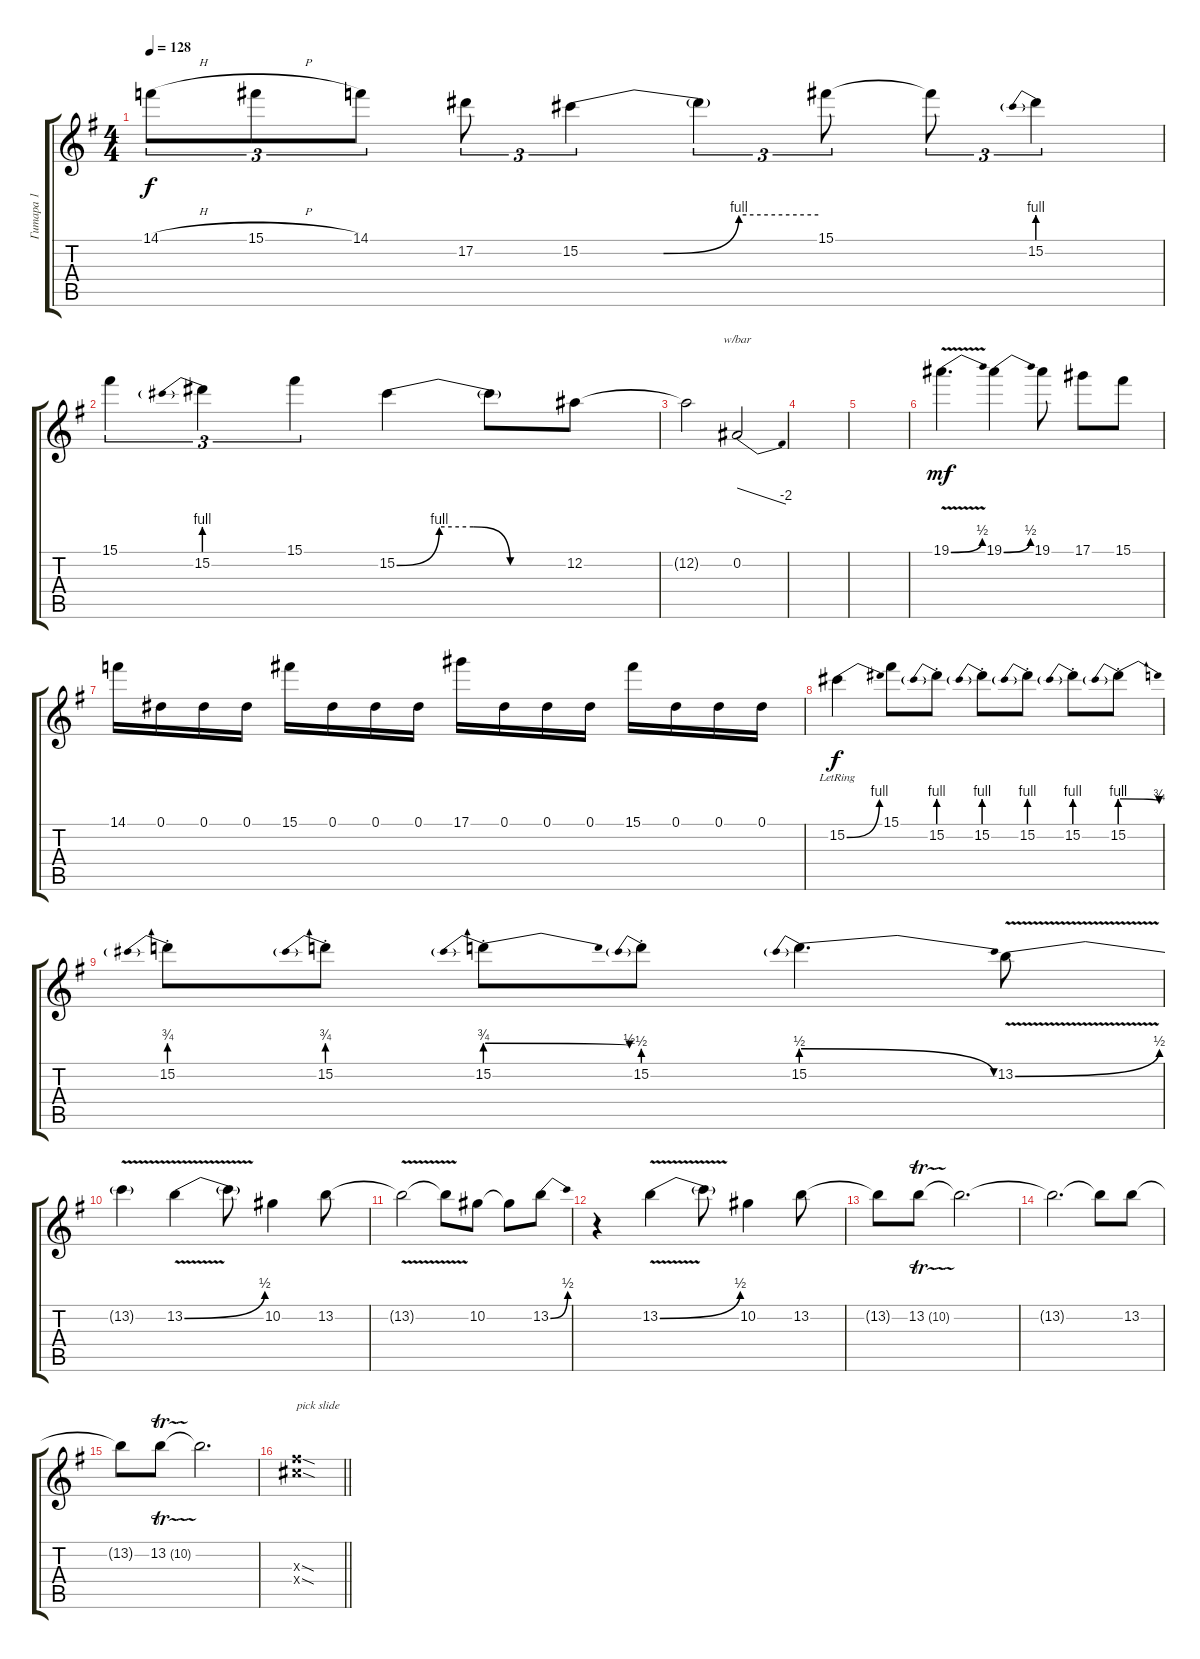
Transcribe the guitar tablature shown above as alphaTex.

\track ("Гитара 1" "Гитара 1") {instrument distortionguitar}
\staff {score tabs}
\tuning (Eb4 Bb3 Gb3 Db3 Ab2 Eb2) {hide}
\ts (4 4)
\tempo 128
\clef g2
\ks eminor
14.1{h}.8{tu (3 2) dy f} 15.1{h}.8{tu (3 2)} 14.1.8{tu (3 2)} 17.2.8{tu (3 2)} 15.2{be (custom 0 0 21 0 40 4 60 4)}.4{tu (3 2)} 15.2{t}.4{tu (3 2)} 15.1.8{tu (3 2)} 15.1{t}.8{tu (3 2)} 15.2{be (prebend 0 4 60 4)}.4{tu (3 2)} |
15.1.4{tu (3 2)} 15.2{be (prebend 0 4 60 4)}.4{tu (3 2)} 15.1.4{tu (3 2)} 15.2{be (custom 0 0 15 4 27 4 40 0 60 0)}.4 15.2{t}.8 12.2.8 |
12.2{t}.2 0.2.2{tbe (dive default 0 0 60 -8)} |
|
|
19.1{be (bend 0 0 60 2) v}.4{d dy mf} 19.1{be (bend 0 0 60 2)}.4 19.1.8 17.1.8 15.1.8 |
14.1.16 0.1.16 0.1.16 0.1.16 15.1.16 0.1.16 0.1.16 0.1.16 17.1.16 0.1.16 0.1.16 0.1.16 15.1.16 0.1.16 0.1.16 0.1.16 |
15.2{be (bend 0 0 60 4) lr}.4{dy f} 15.1.8 15.2{be (prebend 0 4 60 4) st}.8 15.2{be (prebend 0 4 60 4) st}.8 15.2{be (prebend 0 4 60 4) st}.8 15.2{be (prebend 0 4 60 4) st}.8 15.2{be (prebendrelease 0 4 60 3) st}.8 |
15.2{be (prebend 0 3 60 3) st}.8 15.2{be (prebend 0 3 60 3) st}.8 15.2{be (prebendrelease 0 3 60 2) st}.8 15.2{be (prebend 0 2 60 2) st}.8 15.2{be (prebendrelease 0 2 60 0)}.4{d} 13.2{be (bend 0 0 60 2) v}.8 |
13.2{t}.4 13.2{be (bend 0 0 60 2) v}.4 13.2{t}.8 10.2.4 13.2.8 |
13.2{v t}.2 13.2{t}.8 10.2.8 10.2{t}.8 13.2{be (bend 0 0 60 2)}.8 |
r.4 13.2{be (bend 0 0 60 2) v}.4 13.2{t}.8 10.2.4 13.2.8 |
13.2{t}.8 13.2{tr (10 16)}.8 13.2{t}.2{d} |
13.2{t}.2{d} 13.2{t}.8 13.2.8 |
13.2{t}.8 13.2{tr (10 16)}.8 13.2{t}.2{d} |
\barLineRight lightlight
(12.3{sod x} 12.4{sod x}).1{txt "pick slide"}
